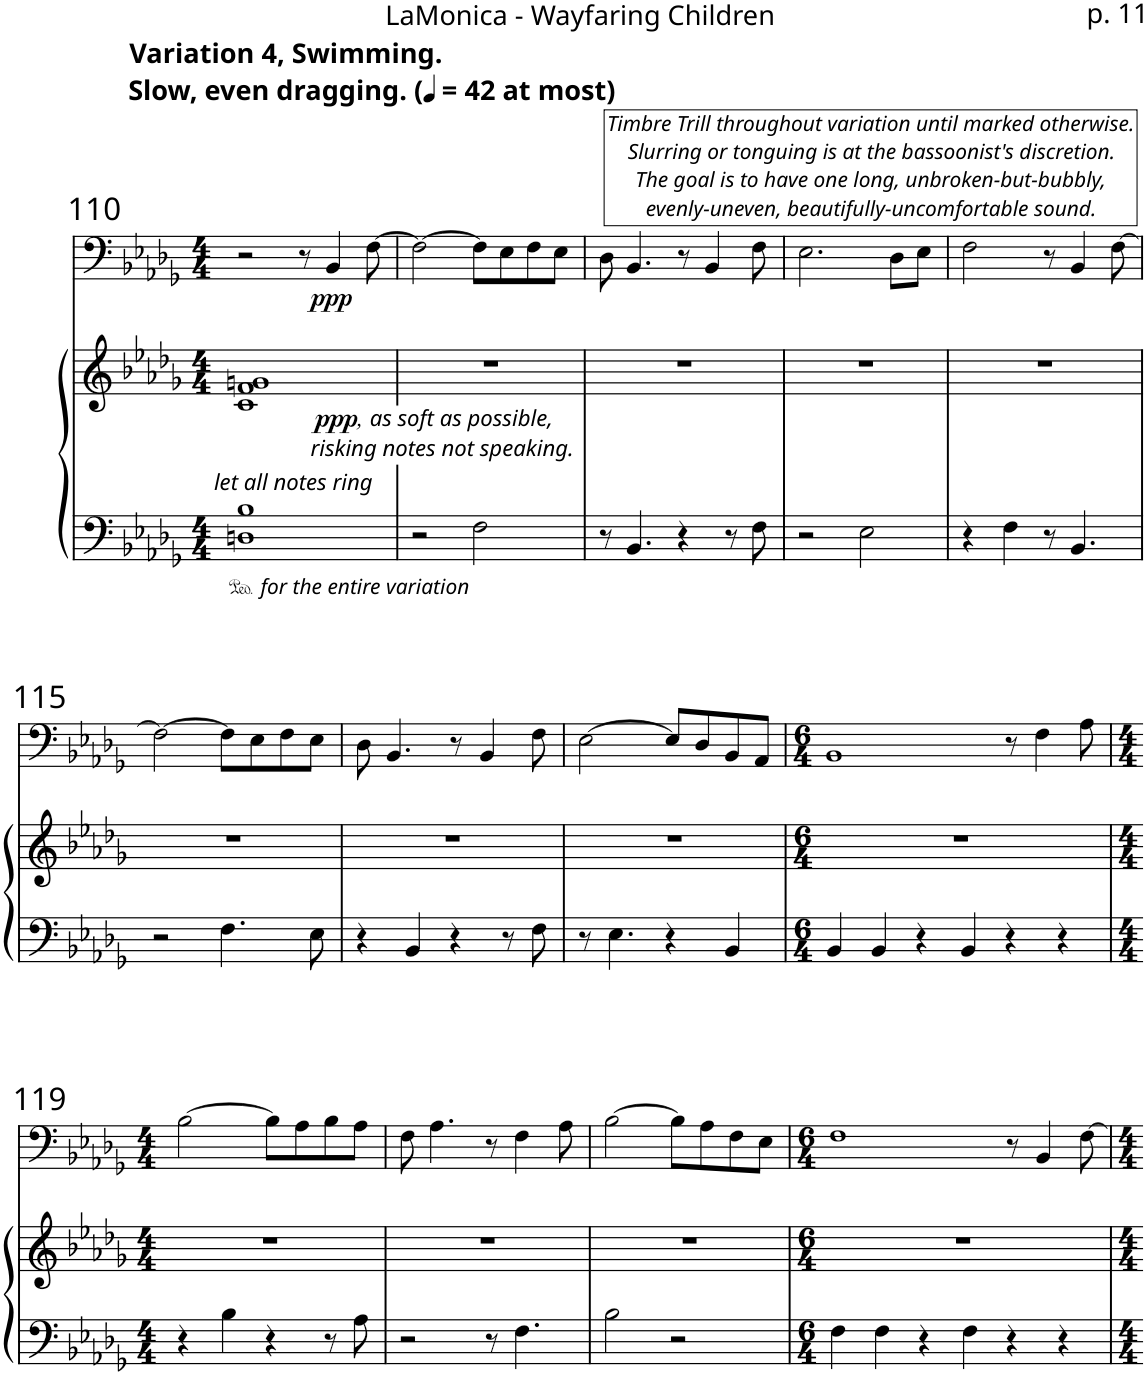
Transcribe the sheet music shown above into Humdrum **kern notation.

**kern	**kern	**dynam	**kern	**dynam
*part2	*part2	*part2	*part1	*part1
*staff3	*staff2	*staff2/3	*staff1	*staff1
*I"Piano	*	*	*I"Bassoon	*
*I'Pno	*	*	*I'Bsn	*
!!LO:PB:g=z
*clefF4	*clefG2	*	*clefF4	*
*k[b-e-a-d-g-]	*k[b-e-a-d-g-]	*	*k[b-e-a-d-g-]	*
*M4/4	*M4/4	*	*M4/4	*
*MM42	*MM42	*	*MM42	*
=110	=110	=110	=110	=110
!	!	!	!LO:TX:a:B:t=Variation 4, Swimming.	!
!	!	!	!LO:TX:a:t=Slow, even dragging. (	!
!	!	!	!LO:TX:a:B:t=at most)	!
!	!	!	!LO:TX:a:i:t=Timbre Trill throughout variation until marked otherwise.	!
!	!	!	!LO:TX:a:t=Slurring or tonguing is at the bassoonist's discretion.	!
!	!	!	!LO:TX:a:t=The goal is to have one long, unbroken-but-bubbly,	!
!	!	!	!LO:TX:a:t=evenly-uneven, beautifully-uncomfortable sound.	!
!	!LO:TX:b:i:t=let all notes ring	!	!	!
!LO:TX:b:i:t=for the entire variation	!	!	!	!
1Dn 1B-	1c 1f 1gn	.	2r	.
.	.	.	8r	.
!	!	!	!	!LO:DY:b
.	.	.	4BB-/	ppp
.	.	.	[8F\	.
=111	=111	=111	=111	=111
!	!	!LO:DY:b	!	!
!	!	!LO:DY:n=1:b	!	!
2r	1r	ppp other-dynamics	2F\_	.
2F\	.	.	8F\L]	.
.	.	.	8E-\	.
.	.	.	8F\	.
.	.	.	8E-\J	.
=112	=112	=112	=112	=112
8r	1r	.	8D-\	.
4.BB-/	.	.	4.BB-/	.
4r	.	.	8r	.
.	.	.	4BB-/	.
8r	.	.	.	.
8F\	.	.	8F\	.
=113	=113	=113	=113	=113
2r	1r	.	2.E-\	.
2E-\	.	.	.	.
.	.	.	8D-\L	.
.	.	.	8E-\J	.
=114	=114	=114	=114	=114
4r	1r	.	2F\	.
4F\	.	.	.	.
8r	.	.	8r	.
4.BB-/	.	.	4BB-/	.
.	.	.	[8F\	.
!!LO:LB:g=z
=115	=115	=115	=115	=115
2r	1r	.	2F\_	.
4.F\	.	.	8F\L]	.
.	.	.	8E-\	.
.	.	.	8F\	.
8E-\	.	.	8E-\J	.
=116	=116	=116	=116	=116
4r	1r	.	8D-\	.
.	.	.	4.BB-/	.
4BB-/	.	.	.	.
4r	.	.	8r	.
.	.	.	4BB-/	.
8r	.	.	.	.
8F\	.	.	8F\	.
=117	=117	=117	=117	=117
8r	1r	.	[2E-\	.
4.E-\	.	.	.	.
4r	.	.	8E-/L]	.
.	.	.	8D-/	.
4BB-/	.	.	8BB-/	.
.	.	.	8AA-/J	.
=118	=118	=118	=118	=118
*M6/4	*M6/4	*	*M6/4	*
4BB-/	1.r	.	1BB-	.
4BB-/	.	.	.	.
4r	.	.	.	.
4BB-/	.	.	.	.
4r	.	.	8r	.
.	.	.	4F\	.
4r	.	.	.	.
.	.	.	8A-\	.
!!LO:LB:g=z
=119	=119	=119	=119	=119
*M4/4	*M4/4	*	*M4/4	*
4r	1r	.	[2B-\	.
4B-\	.	.	.	.
4r	.	.	8B-\L]	.
.	.	.	8A-\	.
8r	.	.	8B-\	.
8A-\	.	.	8A-\J	.
=120	=120	=120	=120	=120
2r	1r	.	8F\	.
.	.	.	4.A-\	.
8r	.	.	8r	.
4.F\	.	.	4F\	.
.	.	.	8A-\	.
=121	=121	=121	=121	=121
2B-\	1r	.	[2B-\	.
2r	.	.	8B-\L]	.
.	.	.	8A-\	.
.	.	.	8F\	.
.	.	.	8E-\J	.
=122	=122	=122	=122	=122
*M6/4	*M6/4	*	*M6/4	*
4F\	1.r	.	1F	.
4F\	.	.	.	.
4r	.	.	.	.
4F\	.	.	.	.
4r	.	.	8r	.
.	.	.	4BB-/	.
4r	.	.	.	.
.	.	.	[8F\	.
=	=	=	=	=
*-	*-	*-	*-	*-
